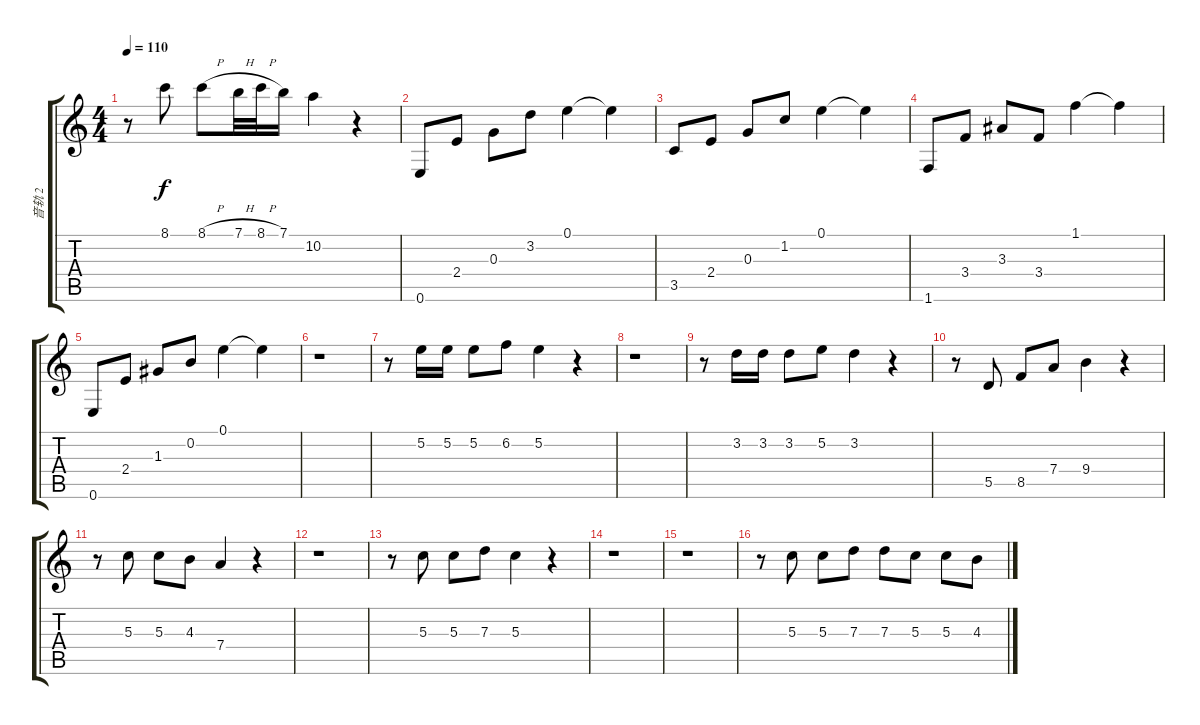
\track ("音轨 2" "音轨 2") {instrument acousticguitarnylon}
\staff {score tabs}
\tuning (E4 B3 G3 D3 A2 E2) {hide}
\ts (4 4)
\tempo 110
\clef g2
\ks c
r.8{dy f} 8.1.8 8.1{h}.8 7.1{h}.32 8.1{h}.32 7.1.16 10.2.4 r.4 |
0.6.8 2.4.8 0.3.8 3.2.8 0.1.4 0.1{t}.4 |
3.5.8 2.4.8 0.3.8 1.2.8 0.1.4 0.1{t}.4 |
1.6.8 3.4.8 3.3.8 3.4.8 1.1.4 1.1{t}.4 |
0.6.8 2.4.8 1.3.8 0.2.8 0.1.4 0.1{t}.4 |
r.1 |
r.8 5.2.16 5.2.16 5.2.8 6.2.8 5.2.4 r.4 |
r.1 |
r.8 3.2.16 3.2.16 3.2.8 5.2.8 3.2.4 r.4 |
r.8 5.5.8 8.5.8 7.4.8 9.4.4 r.4 |
r.8 5.3.8 5.3.8 4.3.8 7.4.4 r.4 |
r.1 |
r.8 5.3.8 5.3.8 7.3.8 5.3.4 r.4 |
r.1 |
r.1 |
r.8 5.3.8 5.3.8 7.3.8 7.3.8 5.3.8 5.3.8 4.3.8
